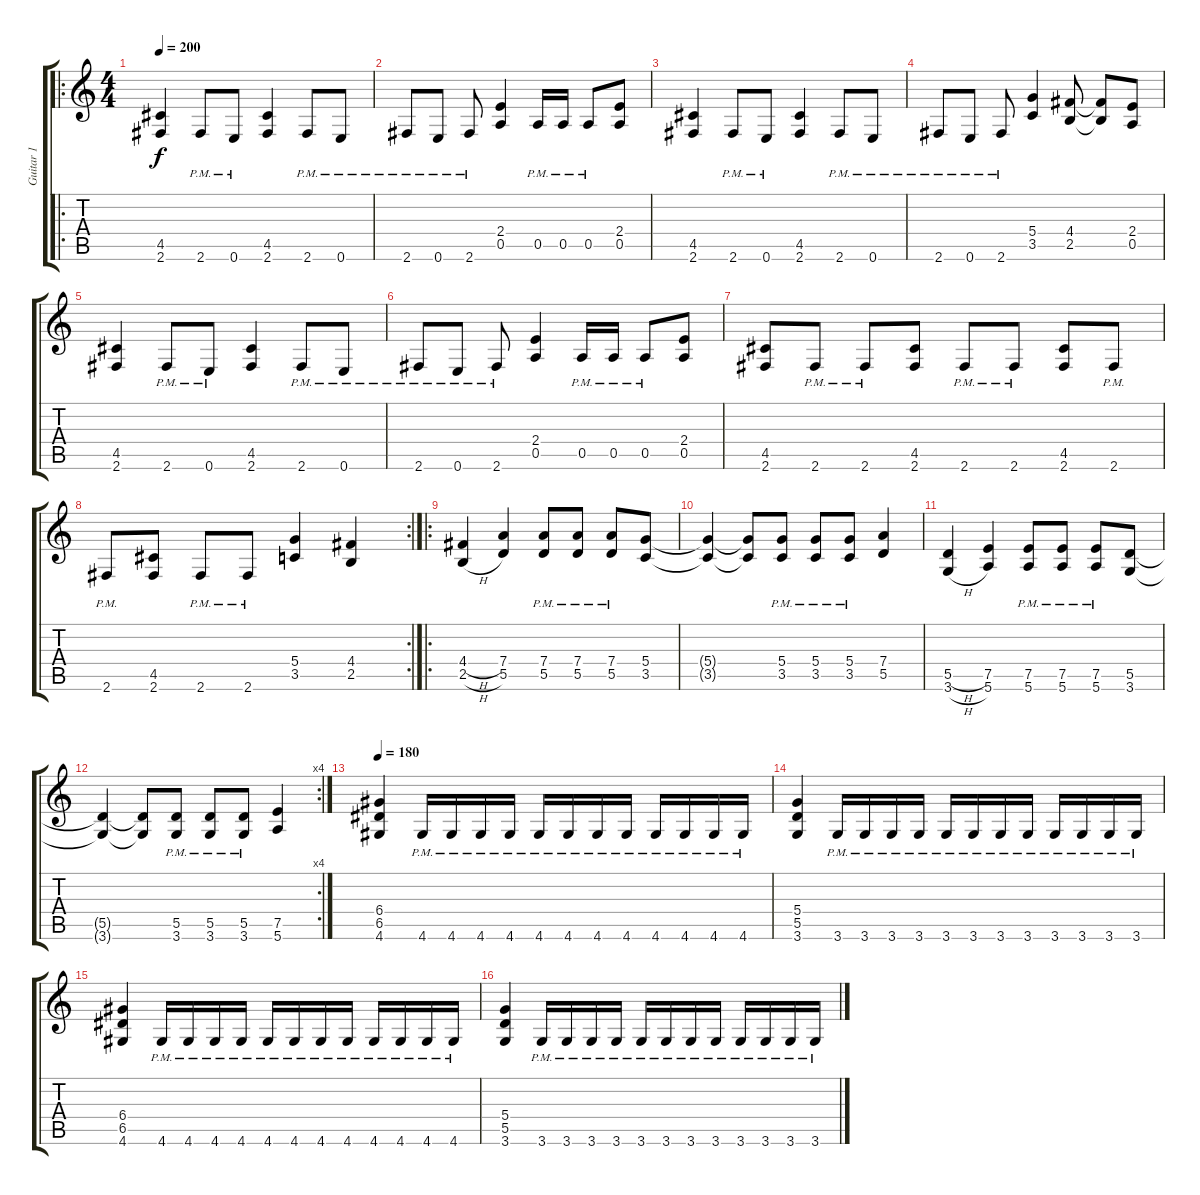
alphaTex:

\track ("Guitar 1" "Guitar 1") {instrument distortionguitar}
\staff {score tabs}
\tuning (E4 B3 G3 D3 A2 E2) {hide}
\ro
\ts (4 4)
\tempo 200
\clef g2
\ks c
(4.5 2.6).4{dy f} 2.6{pm}.8 0.6{pm}.8 (4.5 2.6).4 2.6{pm}.8 0.6{pm}.8 |
2.6{pm}.8 0.6{pm}.8 2.6{pm}.8 (2.4 0.5).4 0.5{pm}.16 0.5{pm}.16 0.5{pm}.8 (2.4 0.5).8 |
(4.5 2.6).4 2.6{pm}.8 0.6{pm}.8 (4.5 2.6).4 2.6{pm}.8 0.6{pm}.8 |
2.6{pm}.8 0.6{pm}.8 2.6{pm}.8 (5.4 3.5).4 (4.4 2.5).8 (4.4{t} 2.5{t}).8 (2.4 0.5).8 |
(4.5 2.6).4 2.6{pm}.8 0.6{pm}.8 (4.5 2.6).4 2.6{pm}.8 0.6{pm}.8 |
2.6{pm}.8 0.6{pm}.8 2.6{pm}.8 (2.4 0.5).4 0.5{pm}.16 0.5{pm}.16 0.5{pm}.8 (2.4 0.5).8 |
(4.5 2.6).8 2.6{pm}.8 2.6{pm}.8 (4.5 2.6).8 2.6{pm}.8 2.6{pm}.8 (4.5 2.6).8 2.6{pm}.8 |
\rc 2
2.6{pm}.8 (4.5 2.6).8 2.6{pm}.8 2.6{pm}.8 (5.4 3.5).4 (4.4 2.5).4 |
\ro
(4.4{h} 2.5{h}).4 (7.4 5.5).4 (7.4{pm} 5.5{pm}).8 (7.4{pm} 5.5{pm}).8 (7.4{pm} 5.5{pm}).8 (5.4 3.5).8 |
(5.4{t} 3.5{t}).4 (5.4{t} 3.5{t}).8 (5.4{pm} 3.5{pm}).8 (5.4{pm} 3.5{pm}).8 (5.4{pm} 3.5{pm}).8 (7.4 5.5).4 |
(5.5{h} 3.6{h}).4 (7.5 5.6).4 (7.5{pm} 5.6{pm}).8 (7.5{pm} 5.6{pm}).8 (7.5{pm} 5.6{pm}).8 (5.5 3.6).8 |
\rc 4
(5.5{t} 3.6{t}).4 (5.5{t} 3.6{t}).8 (5.5{pm} 3.6{pm}).8 (5.5{pm} 3.6{pm}).8 (5.5{pm} 3.6{pm}).8 (7.5 5.6).4 |
\tempo 180
(6.4 6.5 4.6).4 4.6{pm}.16 4.6{pm}.16 4.6{pm}.16 4.6{pm}.16 4.6{pm}.16 4.6{pm}.16 4.6{pm}.16 4.6{pm}.16 4.6{pm}.16 4.6{pm}.16 4.6{pm}.16 4.6{pm}.16 |
(5.4 5.5 3.6).4 3.6{pm}.16 3.6{pm}.16 3.6{pm}.16 3.6{pm}.16 3.6{pm}.16 3.6{pm}.16 3.6{pm}.16 3.6{pm}.16 3.6{pm}.16 3.6{pm}.16 3.6{pm}.16 3.6{pm}.16 |
(6.4 6.5 4.6).4 4.6{pm}.16 4.6{pm}.16 4.6{pm}.16 4.6{pm}.16 4.6{pm}.16 4.6{pm}.16 4.6{pm}.16 4.6{pm}.16 4.6{pm}.16 4.6{pm}.16 4.6{pm}.16 4.6{pm}.16 |
(5.4 5.5 3.6).4 3.6{pm}.16 3.6{pm}.16 3.6{pm}.16 3.6{pm}.16 3.6{pm}.16 3.6{pm}.16 3.6{pm}.16 3.6{pm}.16 3.6{pm}.16 3.6{pm}.16 3.6{pm}.16 3.6{pm}.16
